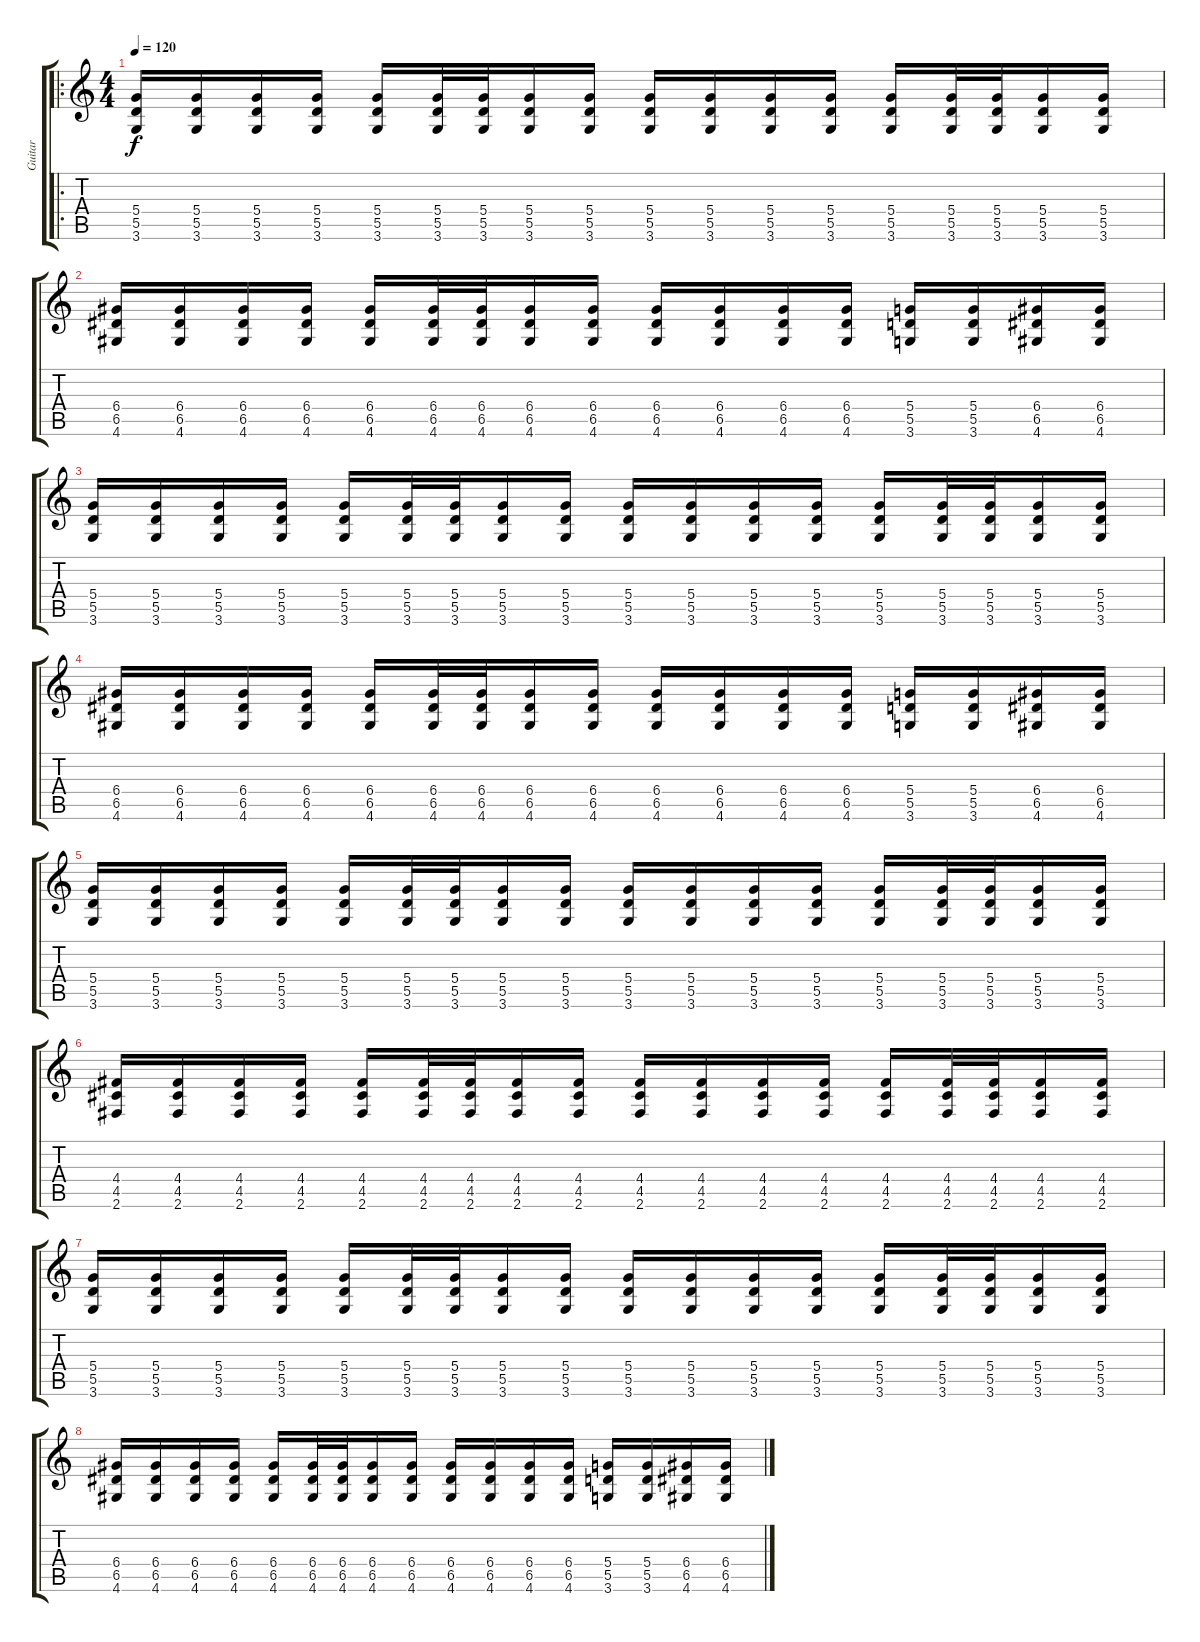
\track ("Guitar " "Guitar ") {instrument distortionguitar}
\staff {score tabs}
\tuning (E4 B3 G3 D3 A2 E2) {hide}
\ro
\ts (4 4)
\tempo 120
\clef g2
\ks c
(5.4 5.5 3.6).16{dy f} (5.4 5.5 3.6).16 (5.4 5.5 3.6).16 (5.4 5.5 3.6).16 (5.4 5.5 3.6).16 (5.4 5.5 3.6).32 (5.4 5.5 3.6).32 (5.4 5.5 3.6).16 (5.4 5.5 3.6).16 (5.4 5.5 3.6).16 (5.4 5.5 3.6).16 (5.4 5.5 3.6).16 (5.4 5.5 3.6).16 (5.4 5.5 3.6).16 (5.4 5.5 3.6).32 (5.4 5.5 3.6).32 (5.4 5.5 3.6).16 (5.4 5.5 3.6).16 |
(6.4 6.5 4.6).16 (6.4 6.5 4.6).16 (6.4 6.5 4.6).16 (6.4 6.5 4.6).16 (6.4 6.5 4.6).16 (6.4 6.5 4.6).32 (6.4 6.5 4.6).32 (6.4 6.5 4.6).16 (6.4 6.5 4.6).16 (6.4 6.5 4.6).16 (6.4 6.5 4.6).16 (6.4 6.5 4.6).16 (6.4 6.5 4.6).16 (5.4 5.5 3.6).16 (5.4 5.5 3.6).16 (6.4 6.5 4.6).16 (6.4 6.5 4.6).16 |
(5.4 5.5 3.6).16 (5.4 5.5 3.6).16 (5.4 5.5 3.6).16 (5.4 5.5 3.6).16 (5.4 5.5 3.6).16 (5.4 5.5 3.6).32 (5.4 5.5 3.6).32 (5.4 5.5 3.6).16 (5.4 5.5 3.6).16 (5.4 5.5 3.6).16 (5.4 5.5 3.6).16 (5.4 5.5 3.6).16 (5.4 5.5 3.6).16 (5.4 5.5 3.6).16 (5.4 5.5 3.6).32 (5.4 5.5 3.6).32 (5.4 5.5 3.6).16 (5.4 5.5 3.6).16 |
(6.4 6.5 4.6).16 (6.4 6.5 4.6).16 (6.4 6.5 4.6).16 (6.4 6.5 4.6).16 (6.4 6.5 4.6).16 (6.4 6.5 4.6).32 (6.4 6.5 4.6).32 (6.4 6.5 4.6).16 (6.4 6.5 4.6).16 (6.4 6.5 4.6).16 (6.4 6.5 4.6).16 (6.4 6.5 4.6).16 (6.4 6.5 4.6).16 (5.4 5.5 3.6).16 (5.4 5.5 3.6).16 (6.4 6.5 4.6).16 (6.4 6.5 4.6).16 |
(5.4 5.5 3.6).16 (5.4 5.5 3.6).16 (5.4 5.5 3.6).16 (5.4 5.5 3.6).16 (5.4 5.5 3.6).16 (5.4 5.5 3.6).32 (5.4 5.5 3.6).32 (5.4 5.5 3.6).16 (5.4 5.5 3.6).16 (5.4 5.5 3.6).16 (5.4 5.5 3.6).16 (5.4 5.5 3.6).16 (5.4 5.5 3.6).16 (5.4 5.5 3.6).16 (5.4 5.5 3.6).32 (5.4 5.5 3.6).32 (5.4 5.5 3.6).16 (5.4 5.5 3.6).16 |
(4.4 4.5 2.6).16 (4.4 4.5 2.6).16 (4.4 4.5 2.6).16 (4.4 4.5 2.6).16 (4.4 4.5 2.6).16 (4.4 4.5 2.6).32 (4.4 4.5 2.6).32 (4.4 4.5 2.6).16 (4.4 4.5 2.6).16 (4.4 4.5 2.6).16 (4.4 4.5 2.6).16 (4.4 4.5 2.6).16 (4.4 4.5 2.6).16 (4.4 4.5 2.6).16 (4.4 4.5 2.6).32 (4.4 4.5 2.6).32 (4.4 4.5 2.6).16 (4.4 4.5 2.6).16 |
(5.4 5.5 3.6).16 (5.4 5.5 3.6).16 (5.4 5.5 3.6).16 (5.4 5.5 3.6).16 (5.4 5.5 3.6).16 (5.4 5.5 3.6).32 (5.4 5.5 3.6).32 (5.4 5.5 3.6).16 (5.4 5.5 3.6).16 (5.4 5.5 3.6).16 (5.4 5.5 3.6).16 (5.4 5.5 3.6).16 (5.4 5.5 3.6).16 (5.4 5.5 3.6).16 (5.4 5.5 3.6).32 (5.4 5.5 3.6).32 (5.4 5.5 3.6).16 (5.4 5.5 3.6).16 |
(6.4 6.5 4.6).16 (6.4 6.5 4.6).16 (6.4 6.5 4.6).16 (6.4 6.5 4.6).16 (6.4 6.5 4.6).16 (6.4 6.5 4.6).32 (6.4 6.5 4.6).32 (6.4 6.5 4.6).16 (6.4 6.5 4.6).16 (6.4 6.5 4.6).16 (6.4 6.5 4.6).16 (6.4 6.5 4.6).16 (6.4 6.5 4.6).16 (5.4 5.5 3.6).16 (5.4 5.5 3.6).16 (6.4 6.5 4.6).16 (6.4 6.5 4.6).16
